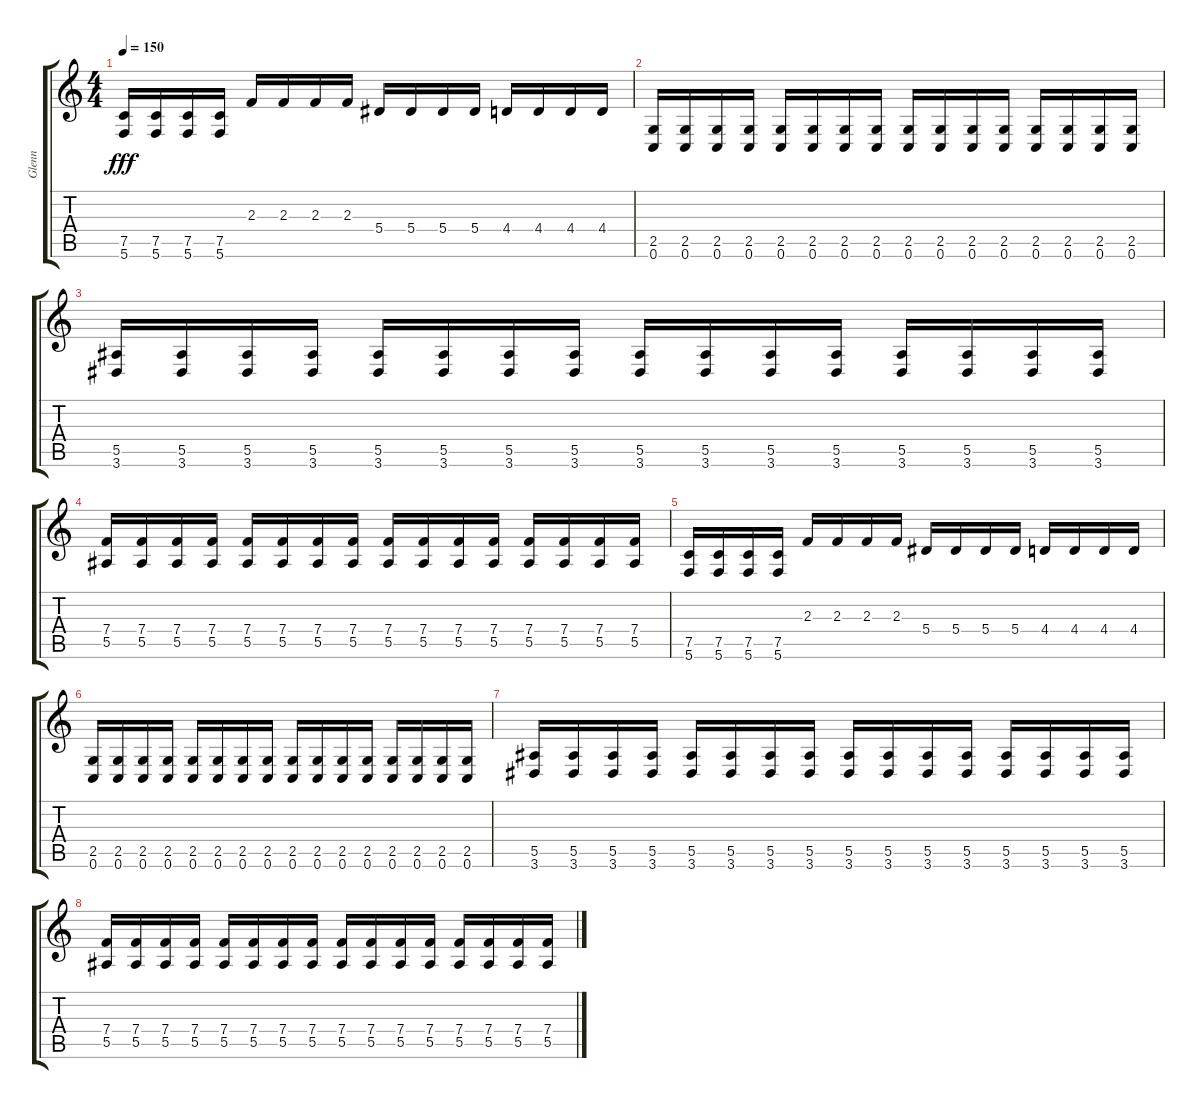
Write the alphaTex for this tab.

\track ("Glenn" "Glenn") {instrument distortionguitar}
\staff {score tabs}
\tuning (C4 G3 Eb3 Bb2 F2 C2) {hide}
\ts (4 4)
\tempo 150
\clef g2
\ks c
(7.5 5.6).16{dy fff} (7.5 5.6).16 (7.5 5.6).16 (7.5 5.6).16 2.3.16 2.3.16 2.3.16 2.3.16 5.4.16 5.4.16 5.4.16 5.4.16 4.4.16 4.4.16 4.4.16 4.4.16 |
(2.5 0.6).16 (2.5 0.6).16 (2.5 0.6).16 (2.5 0.6).16 (2.5 0.6).16 (2.5 0.6).16 (2.5 0.6).16 (2.5 0.6).16 (2.5 0.6).16 (2.5 0.6).16 (2.5 0.6).16 (2.5 0.6).16 (2.5 0.6).16 (2.5 0.6).16 (2.5 0.6).16 (2.5 0.6).16 |
(5.5 3.6).16 (5.5 3.6).16 (5.5 3.6).16 (5.5 3.6).16 (5.5 3.6).16 (5.5 3.6).16 (5.5 3.6).16 (5.5 3.6).16 (5.5 3.6).16 (5.5 3.6).16 (5.5 3.6).16 (5.5 3.6).16 (5.5 3.6).16 (5.5 3.6).16 (5.5 3.6).16 (5.5 3.6).16 |
(7.4 5.5).16 (7.4 5.5).16 (7.4 5.5).16 (7.4 5.5).16 (7.4 5.5).16 (7.4 5.5).16 (7.4 5.5).16 (7.4 5.5).16 (7.4 5.5).16 (7.4 5.5).16 (7.4 5.5).16 (7.4 5.5).16 (7.4 5.5).16 (7.4 5.5).16 (7.4 5.5).16 (7.4 5.5).16 |
(7.5 5.6).16 (7.5 5.6).16 (7.5 5.6).16 (7.5 5.6).16 2.3.16 2.3.16 2.3.16 2.3.16 5.4.16 5.4.16 5.4.16 5.4.16 4.4.16 4.4.16 4.4.16 4.4.16 |
(2.5 0.6).16 (2.5 0.6).16 (2.5 0.6).16 (2.5 0.6).16 (2.5 0.6).16 (2.5 0.6).16 (2.5 0.6).16 (2.5 0.6).16 (2.5 0.6).16 (2.5 0.6).16 (2.5 0.6).16 (2.5 0.6).16 (2.5 0.6).16 (2.5 0.6).16 (2.5 0.6).16 (2.5 0.6).16 |
(5.5 3.6).16 (5.5 3.6).16 (5.5 3.6).16 (5.5 3.6).16 (5.5 3.6).16 (5.5 3.6).16 (5.5 3.6).16 (5.5 3.6).16 (5.5 3.6).16 (5.5 3.6).16 (5.5 3.6).16 (5.5 3.6).16 (5.5 3.6).16 (5.5 3.6).16 (5.5 3.6).16 (5.5 3.6).16 |
(7.4 5.5).16 (7.4 5.5).16 (7.4 5.5).16 (7.4 5.5).16 (7.4 5.5).16 (7.4 5.5).16 (7.4 5.5).16 (7.4 5.5).16 (7.4 5.5).16 (7.4 5.5).16 (7.4 5.5).16 (7.4 5.5).16 (7.4 5.5).16 (7.4 5.5).16 (7.4 5.5).16 (7.4 5.5).16
